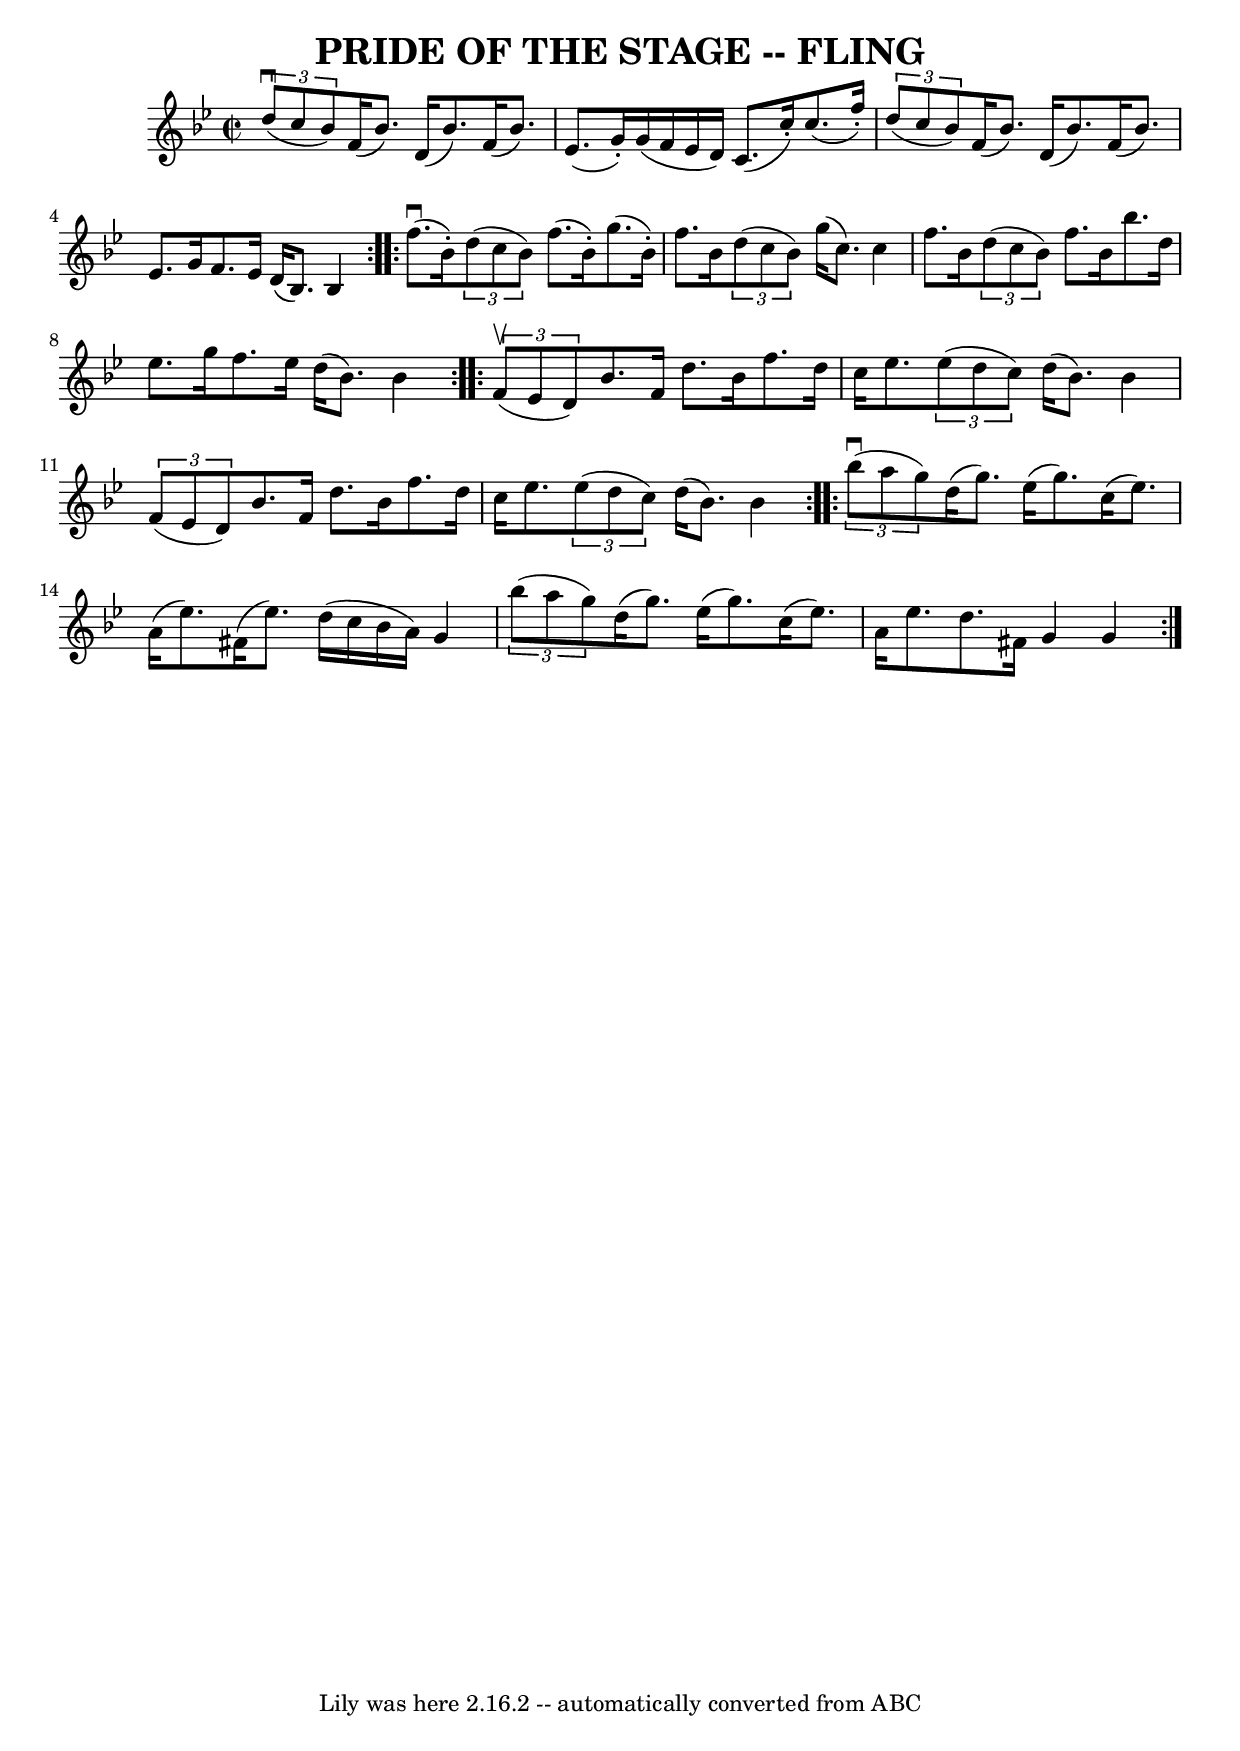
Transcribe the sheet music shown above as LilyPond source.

\version "2.7.40"
\include "Mammoth.ily"
\header {
	%% book = "Ryan's Mammoth Collection of Fiddle Tunes"
	crossRefNumber = "1"
	footnotes = "\\\\3rd part also an octave higher"
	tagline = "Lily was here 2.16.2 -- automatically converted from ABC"
	title = "PRIDE OF THE STAGE -- FLING"
}
voicedefault =  {


\override Staff.TimeSignature #'style = #'C
 \time 2/2 
\key bes \major   \repeat volta 2 {   \times 2/3 { d''8 (^\downbow 
 c''8 bes'8) } f'16 (bes'8.) d'16 (bes'8.) f'16 (
bes'8.)   |
 ees'8. (g'16 -.) g'16 (f'16 ees'16 d'16 
) c'8. (c''16 -.) c''8. (f''16 -.)       |
   
\times 2/3 { d''8 (c''8 bes'8) } f'16 (bes'8.) d'16 (
bes'8.) f'16 (bes'8.)   |
 ees'8. g'16 f'8. ees'16  
 d'16 (bes8.) bes4    }     \repeat volta 2 { f''8. (^\downbow   
bes'16 -.)   \times 2/3 { d''8 (c''8 bes'8) } f''8. (bes'16 
-.) g''8. (bes'16 -.)   |
 f''8. bes'16    \times 2/3 {   
d''8 (c''8 bes'8) } g''16 (c''8.) c''4        |
   
f''8. bes'16    \times 2/3 { d''8 (c''8 bes'8) } f''8.    
bes'16 bes''8. d''16    |
 ees''8. g''16 f''8. ees''16   
 d''16 (bes'8.) bes'4    }     \repeat volta 2 {   \times 2/3 { f'8 
(^\upbow ees'8 d'8) } bes'8. f'16 d''8. bes'16 f''8.    
d''16    |
 c''16 ees''8.    \times 2/3 { ees''8 (d''8 c''8  
-) } d''16 (bes'8.) bes'4        |
   \times 2/3 { f'8 (
ees'8 d'8) } bes'8. f'16 d''8. bes'16 f''8. d''16    
|
 c''16 ees''8.    \times 2/3 { ees''8 (d''8 c''8) }   
d''16 (bes'8.) bes'4    }     \repeat volta 2 {   \times 2/3 { bes''8 
(^\downbow a''8 g''8) } d''16 (g''8.) ees''16 (g''8.)   
c''16 (ees''8.)   |
 a'16 (ees''8.) fis'16 (ees''8.  
-) d''16 (c''16 bes'16 a'16) g'4        |
   \times 2/3 { 
 bes''8 (a''8 g''8) } d''16 (g''8.) ees''16 (g''8.)   
c''16 (ees''8.)   |
 a'16 ees''8. d''8. fis'16 g'4    
g'4    }   
}

\score{
    <<

	\context Staff="default"
	{
	    \voicedefault 
	}

    >>
	\layout {
	}
	\midi {}
}
